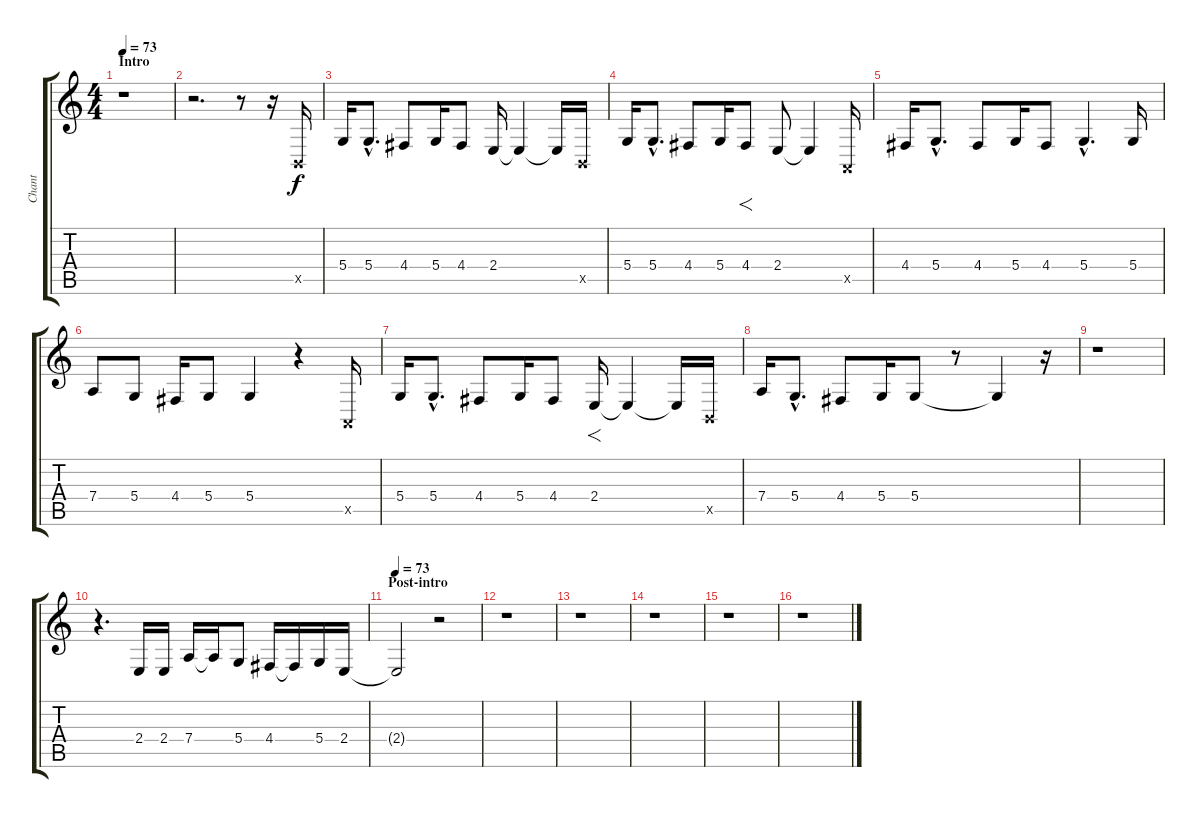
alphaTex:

\track ("Chant" "Chant") {instrument clarinet}
\staff {score tabs}
\tuning (E4 B3 G3 D3 A2 E2) {hide}
\ts (4 4)
\section ("" "Intro")
\tempo 73
\tempo 68
\tempo 73
\clef g2
\ks c
r.1{dy f instrument clarinet} |
r.2{d} r.8 r.16 2.5{x}.16 |
5.4.16 5.4{hac}.8{d} 4.4.8 5.4.16 4.4.8 2.4.16 2.4{t}.4 2.4{t}.16 2.5{x}.16 |
5.4.16 5.4{hac}.8{d} 4.4.8 5.4.16 4.4.8{f} 2.4.8 2.4{t}.4 0.5{x}.16 |
4.4.16 5.4{hac}.8{d} 4.4.8 5.4.16 4.4.8 5.4{hac}.4{d} 5.4.16 |
7.4.8 5.4.8 4.4.16 5.4.8 5.4.4 r.4 0.5{x}.16 |
5.4.16 5.4{hac}.8{d} 4.4.8 5.4.16 4.4.8 2.4.16{f} 2.4{t}.4 2.4{t}.16 2.5{x}.16 |
7.4.16 5.4{hac}.8{d} 4.4.8 5.4.16 5.4.8 r.8 5.4{t}.4 r.16 |
r.1 |
r.4{d} 2.4.16 2.4.16 7.4.16 7.4{t}.16 5.4.8 4.4.16 4.4{t}.16 5.4.16 2.4.16 |
\section ("" "Post-intro")
\tempo 73
2.4{t}.2 r.2 |
r.1 |
r.1 |
r.1 |
r.1 |
r.1
